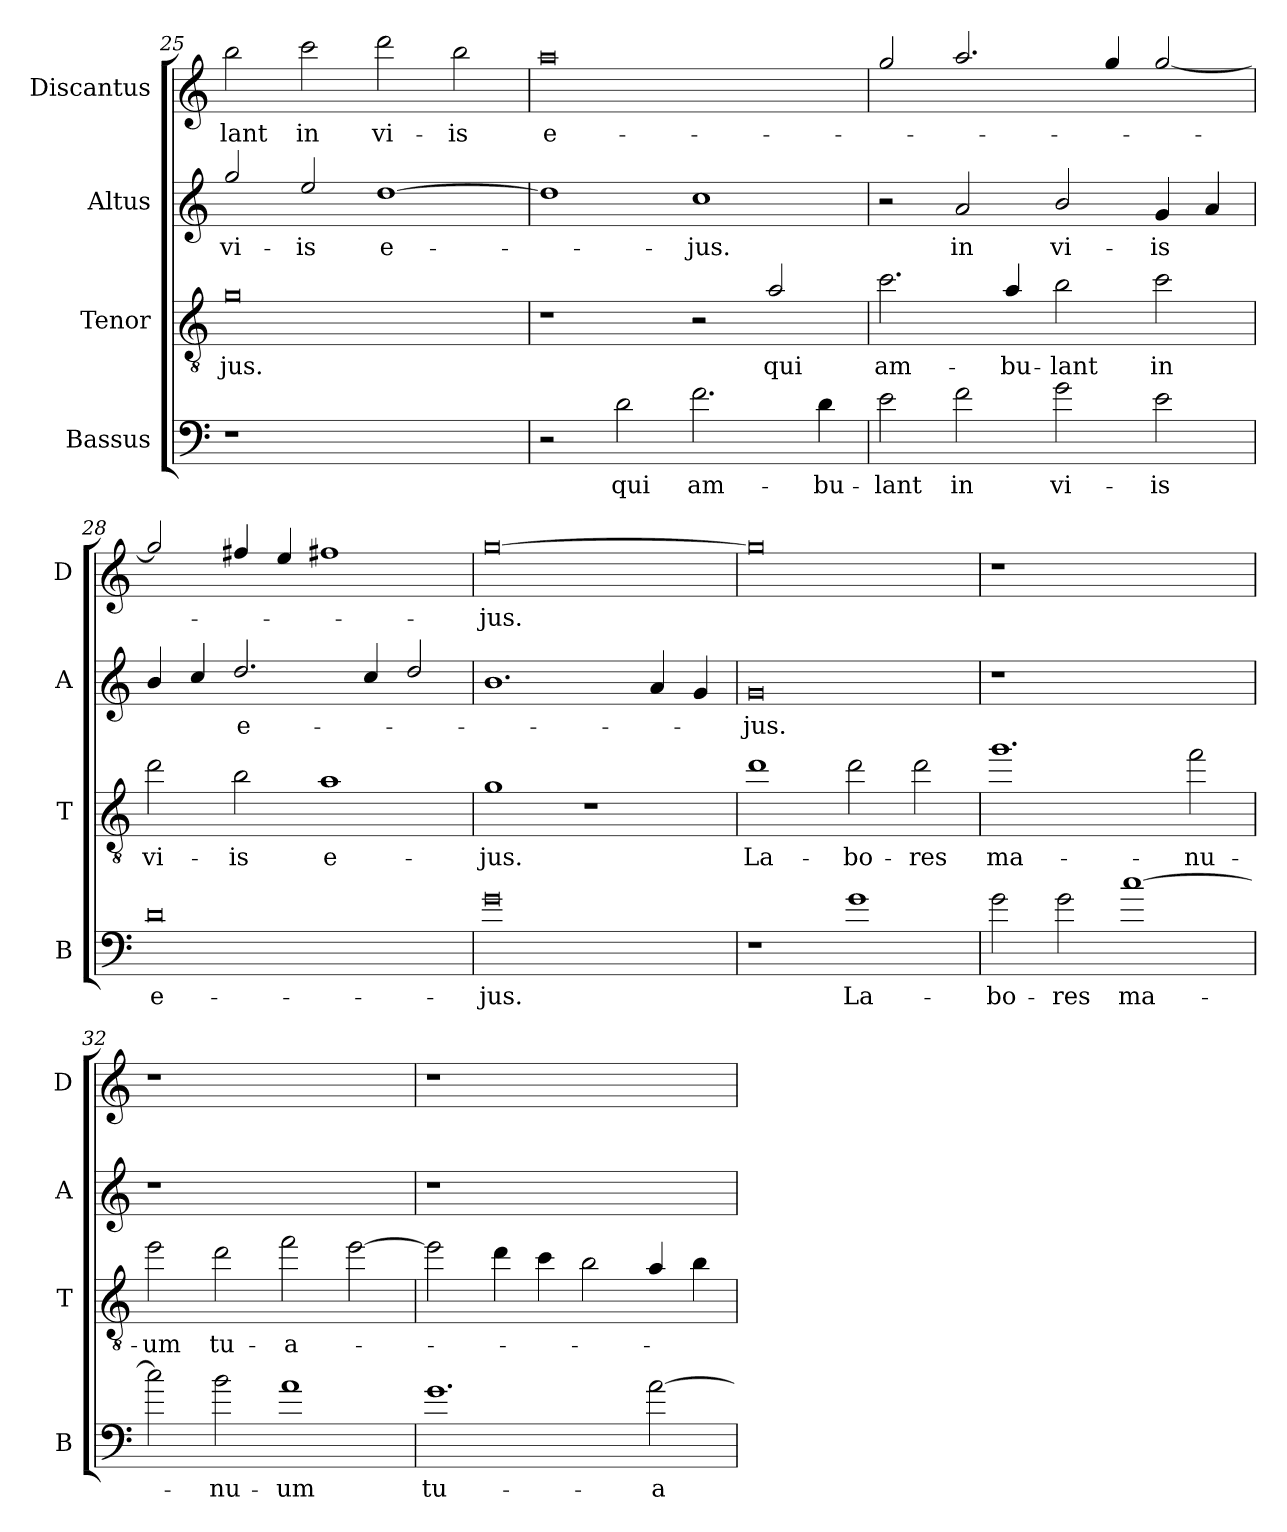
**kern	**text	**kern	**text	**kern	**text	**kern	**text
*part4	*part4	*part3	*part3	*part2	*part2	*part1	*part1
*staff4	*staff4	*staff3	*staff3	*staff2	*staff2	*staff1	*staff1
*I"Bassus	*	*I"Tenor	*	*I"Altus	*	*I"Discantus	*
*I'B	*	*I'T	*	*I'A	*	*I'D	*
*clefF4	*	*clefGv2	*	*clefG2	*	*clefG2	*
*ITrd7c12	*	*ITrd7c12	*	*ITrd7c12	*	*ITrd7c12	*
*k[]	*	*k[]	*	*k[]	*	*k[]	*
*C:	*	*C:	*	*C:	*	*C:	*
=25	=25	=25	=25	=25	=25	=25	=25
!	!	!	!LO:LY:b	!	!LO:LY:b	!	!LO:LY:b
1r	.	0G	-jus.	2g/	vi-	2b\	-lant
!	!	!	!	!	!LO:LY:b	!	!LO:LY:b
.	.	.	.	2e/	-is	2cc\	in
!	!	!	!	!	!LO:LY:b	!	!LO:LY:b
1ryy	.	.	.	[1d	e-	2dd\	vi-
!	!	!	!	!	!	!	!LO:LY:b
.	.	.	.	.	.	2b\	-is
!!LO:LB:g=z
=26	=26	=26	=26	=26	=26	=26	=26
!	!	!	!	!	!	!	!LO:LY:b
2r	.	1r	.	1d]	.	0a	e-
!	!LO:LY:b	!	!	!	!	!	!
2D\	qui	.	.	.	.	.	.
!	!LO:LY:b	!	!	!	!LO:LY:b	!	!
2.F\	am-	2r	.	1c	-jus.	.	.
!	!	!	!LO:LY:b	!	!	!	!
.	.	2A/	qui	.	.	.	.
!	!LO:LY:b	!	!	!	!	!	!
4D\	-bu-	.	.	.	.	.	.
=27	=27	=27	=27	=27	=27	=27	=27
!	!LO:LY:b	!	!LO:LY:b	!	!	!	!
2E\	-lant	2.c\	am-	2r	.	2g/	.
!	!LO:LY:b	!	!	!	!LO:LY:b	!	!
2F\	in	.	.	2A/	in	2.a/	.
!	!	!	!LO:LY:b	!	!	!	!
.	.	4A/	-bu-	.	.	.	.
!	!LO:LY:b	!	!LO:LY:b	!	!LO:LY:b	!	!
2G\	vi-	2B\	-lant	2B/	vi-	.	.
.	.	.	.	.	.	4g/	.
!	!LO:LY:b	!	!LO:LY:b	!	!LO:LY:b	!	!
2E\	-is	2c\	in	4G/	-is	[2g/	.
.	.	.	.	4A/	.	.	.
=28	=28	=28	=28	=28	=28	=28	=28
!	!LO:LY:b	!	!LO:LY:b	!	!	!	!
0D	e-	2d\	vi-	4B/	.	2g/]	.
.	.	.	.	4c/	.	.	.
!	!	!	!LO:LY:b	!	!LO:LY:b	!	!
.	.	2B\	-is	2.d/	e-	4f#X/	.
.	.	.	.	.	.	4e/	.
!	!	!	!LO:LY:b	!	!	!	!
.	.	1A	e-	.	.	1f#X	.
.	.	.	.	4c/	.	.	.
.	.	.	.	2d/	.	.	.
=29	=29	=29	=29	=29	=29	=29	=29
!	!LO:LY:b	!	!LO:LY:b	!	!	!	!LO:LY:b
0G	-jus.	1G	-jus.	1.B	.	[0g	-jus.
.	.	1r	.	.	.	.	.
.	.	.	.	4A/	.	.	.
.	.	.	.	4G/	.	.	.
=30	=30	=30	=30	=30	=30	=30	=30
!	!	!	!LO:LY:b	!	!LO:LY:b	!	!
1r	.	1d	La-	0G	-jus.	0g]	.
!	!LO:LY:b	!	!LO:LY:b	!	!	!	!
1G	La-	2d\	-bo-	.	.	.	.
!	!	!	!LO:LY:b	!	!	!	!
.	.	2d\	-res	.	.	.	.
!!LO:LB:g=z
=31	=31	=31	=31	=31	=31	=31	=31
!	!LO:LY:b	!	!LO:LY:b	!	!	!	!
2G\	-bo-	1.g	ma-	1r	.	1r	.
!	!LO:LY:b	!	!	!	!	!	!
2G\	-res	.	.	.	.	.	.
!	!LO:LY:b	!	!	!	!	!	!
[1c	ma-	.	.	1ryy	.	1ryy	.
!	!	!	!LO:LY:b	!	!	!	!
.	.	2f\	-nu-	.	.	.	.
=32	=32	=32	=32	=32	=32	=32	=32
!	!	!	!LO:LY:b	!	!	!	!
2c\]	.	2e\	-um	1r	.	1r	.
!	!LO:LY:b	!	!LO:LY:b	!	!	!	!
2B\	-nu-	2d\	tu-	.	.	.	.
!	!LO:LY:b	!	!LO:LY:b	!	!	!	!
1A	-um	2f\	-a-	1ryy	.	1ryy	.
.	.	[2e\	.	.	.	.	.
=33	=33	=33	=33	=33	=33	=33	=33
!	!LO:LY:b	!	!	!	!	!	!
1.G	tu-	2e\]	.	1r	.	1r	.
.	.	4d\	.	.	.	.	.
.	.	4c\	.	.	.	.	.
.	.	2B\	.	1ryy	.	1ryy	.
!	!LO:LY:b	!	!	!	!	!	!
[2A\	-a-	4A/	.	.	.	.	.
.	.	4B\	.	.	.	.	.
=	=	=	=	=	=	=	=
*-	*-	*-	*-	*-	*-	*-	*-
